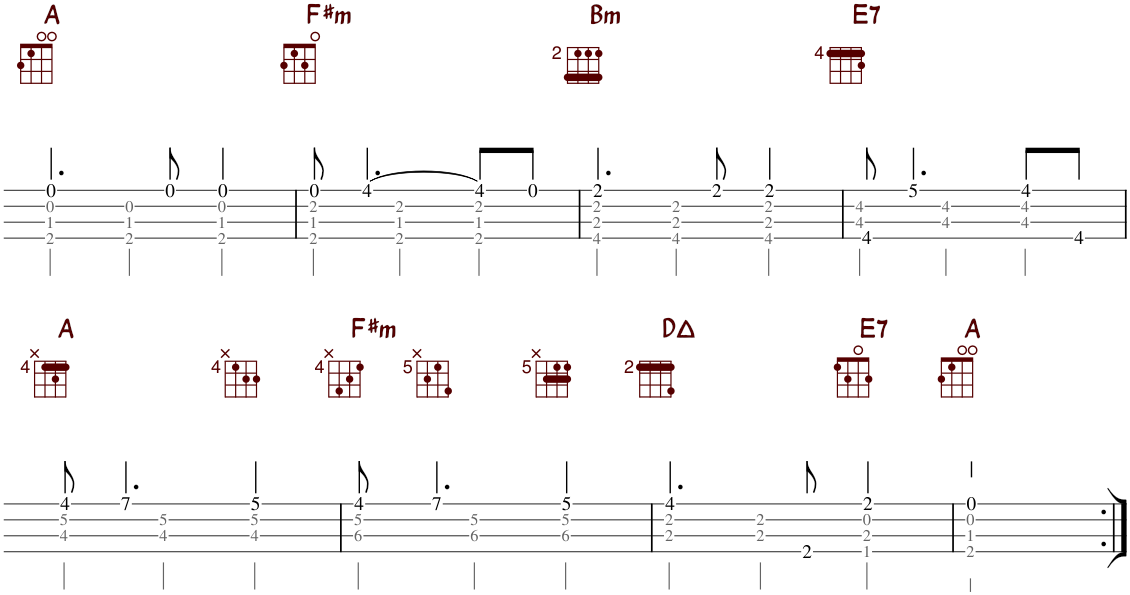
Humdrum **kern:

**kern	**harte
*part1	*part1
*staff1	*
*I"Ukulélé [Tablature]	*
!!LO:PB:g=z
*k[f#c#g#]	*
*M3/4	*
=18	=18
*^	*
4.a/	4a!i\ 4c#!i\ 4e!i\	A:maj
.	4a!i\ 4c#!i\ 4e!i\	.
8a/	.	.
4a/	4a!i\ 4c#!i\ 4e!i\	.
=19	=19	=19
!	!	!LO:H:kt=m
8a/	4a!i\ 4c#!i\ 4f#!i\	F#:min
[4.cc#/	.	.
.	4a!i\ 4c#!i\ 4f#!i\	.
8cc#/L]	4a!i\ 4c#!i\ 4f#!i\	.
8a/J	.	.
=20	=20	=20
!	!	!LO:H:kt=m
4.b/	4b!i\ 4d!i\ 4f#!i\	B:min
.	4b!i\ 4d!i\ 4f#!i\	.
8b/	.	.
4b/	4b!i\ 4d!i\ 4f#!i\	.
=21	=21	=21
!	!	!LO:H:kt=7
8b/	4e!i\ 4g#!i\	E:7
4.dd/	.	.
.	4e!i\ 4g#!i\	.
8cc#/L	4e!i\ 4g#!i\	.
8b/J	.	.
!!LO:LB:g=z	!!
=22	=22	=22
8cc#/	4e!i\ 4a!i\	A:maj
4.ee/	.	.
.	4e!i\ 4a!i\	.
4dd/	4e!i\ 4a!i\	.
=23	=23	=23
!	!	!LO:H:kt=m
8cc#/	4f#!i\ 4a!i\	F#:min
4.ee/	.	.
.	4f#!i\ 4a!i\	.
4dd/	4f#!i\ 4a!i\	.
=24	=24	=24
4.cc#/	4d!i\ 4f#!i\	D:maj
.	4d!i\ 4f#!i\	.
8a/	.	.
!	!	!LO:H:kt=7
4b/	4g#!i\ 4d!i\ 4e!i\	E:7
=25	=25	=25
2a/	2a!i\ 2c#!i\ 2e!i\	A:maj
*v	*v	*
=:|!	=:|!
*-	*-
